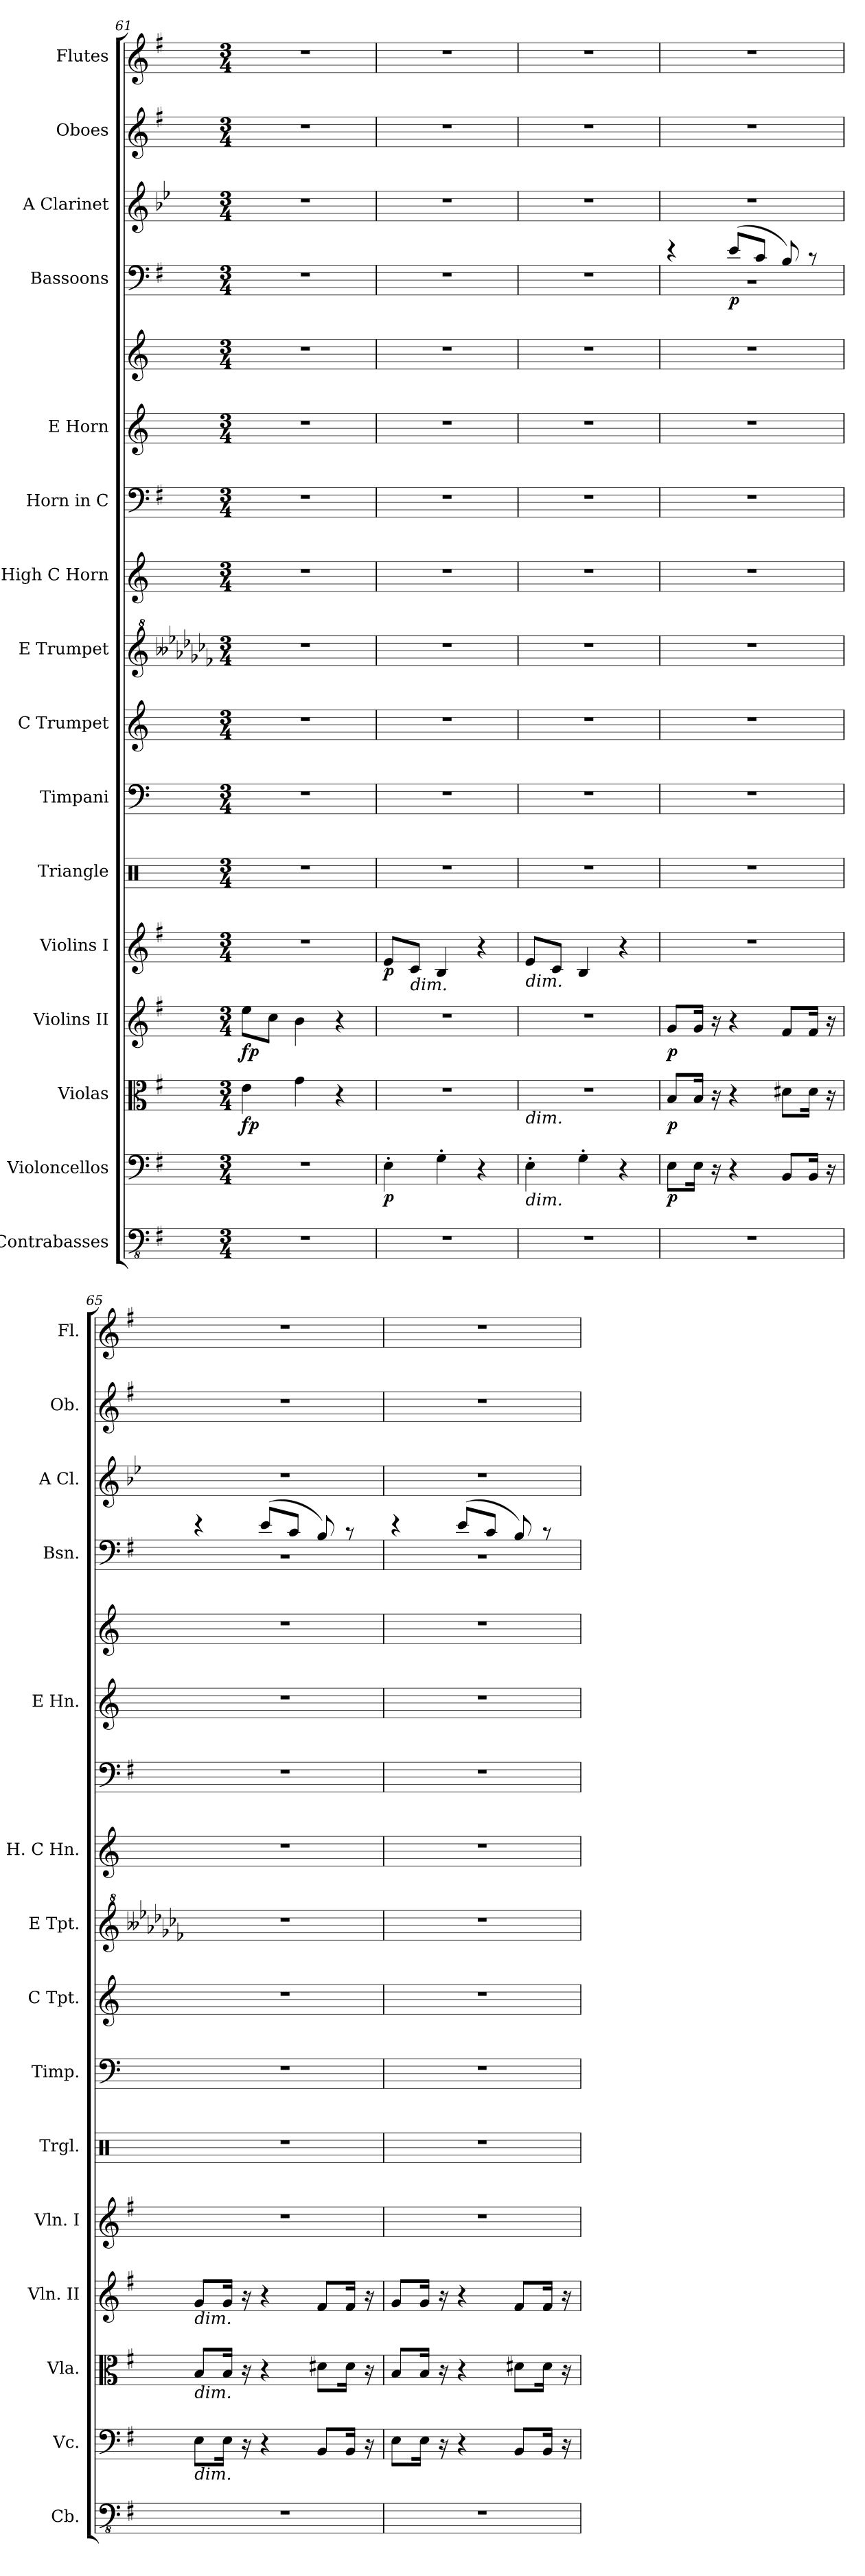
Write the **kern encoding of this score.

**kern	**kern	**dynam	**kern	**dynam	**kern	**dynam	**kern	**dynam	**kern	**kern	**kern	**kern	**kern	**kern	**kern	**kern	**kern	**dynam	**kern	**kern	**kern
*part16	*part15	*part15	*part14	*part14	*part13	*part13	*part12	*part12	*part11	*part10	*part9	*part8	*part7	*part6	*part5	*part5	*part4	*part4	*part3	*part2	*part1
*staff17	*staff16	*staff16	*staff15	*staff15	*staff14	*staff14	*staff13	*staff13	*staff12	*staff11	*staff10	*staff9	*staff8	*staff7	*staff6	*staff5	*staff4	*staff4	*staff3	*staff2	*staff1
*I"Contrabasses	*I"Violoncellos	*	*I"Violas	*	*I"Violins II	*	*I"Violins I	*	*I"Triangle	*I"Timpani	*I"C Trumpet	*I"E Trumpet	*I"High C Horn	*I"Horn in C	*I"E Horn	*	*I"Bassoons	*	*I"A Clarinet	*I"Oboes	*I"Flutes
*I'Cb.	*I'Vc.	*	*I'Vla.	*	*I'Vln. II	*	*I'Vln. I	*	*I'Trgl.	*I'Timp.	*I'C Tpt.	*I'E Tpt.	*I'H. C Hn.	*	*I'E Hn.	*	*I'Bsn.	*	*I'A Cl.	*I'Ob.	*I'Fl.
*clefFv4	*clefF4	*	*clefC3	*	*clefG2	*	*clefG2	*	*clefX	*clefF4	*clefG2	*clefG^2	*clefG2	*clefF4	*clefG2	*clefG2	*clefF4	*	*clefG2	*clefG2	*clefG2
*ITrd7c12	*	*	*	*	*	*	*	*	*	*	*	*ITrd-3c-4	*ITrd7c12	*ITrd7c12	*ITrd5c8	*ITrd5c8	*	*	*ITrd2c3	*	*
*k[f#]	*k[f#]	*	*k[f#]	*	*k[f#]	*	*k[f#]	*	*k[]	*k[]	*k[]	*k[b--e-a-d-g-c-f-]	*k[]	*k[f#]	*k[f#c#g#d#]	*k[f#c#g#d#]	*k[f#]	*	*k[f#]	*k[f#]	*k[f#]
*M3/4	*M3/4	*	*M3/4	*	*M3/4	*	*M3/4	*	*M3/4	*M3/4	*M3/4	*M3/4	*M3/4	*M3/4	*M3/4	*M3/4	*M3/4	*	*M3/4	*M3/4	*M3/4
=61	=61	=61	=61	=61	=61	=61	=61	=61	=61	=61	=61	=61	=61	=61	=61	=61	=61	=61	=61	=61	=61
!	!	!	!	!LO:DY:b	!	!LO:DY:b	!	!	!	!	!	!	!	!	!	!	!	!	!	!	!
2.r	2.r	.	4e\	fp	8ee\L	fp	2.r	.	2.r	2.r	2.r	2.r	2.r	2.r	2.r	2.r	2.r	.	2.r	2.r	2.r
.	.	.	.	.	8cc\J	.	.	.	.	.	.	.	.	.	.	.	.	.	.	.	.
.	.	.	4g\	.	4b\	.	.	.	.	.	.	.	.	.	.	.	.	.	.	.	.
.	.	.	4r	.	4r	.	.	.	.	.	.	.	.	.	.	.	.	.	.	.	.
=62	=62	=62	=62	=62	=62	=62	=62	=62	=62	=62	=62	=62	=62	=62	=62	=62	=62	=62	=62	=62	=62
!	!	!LO:DY:b	!	!	!	!	!	!LO:DY:b	!	!	!	!	!	!	!	!	!	!	!	!	!
2.r	4E'\	p	2.r	.	2.r	.	8e/L	p	2.r	2.r	2.r	2.r	2.r	2.r	2.r	2.r	2.r	.	2.r	2.r	2.r
!	!	!	!	!	!	!	!LO:TX:b:i:t=dim.	!	!	!	!	!	!	!	!	!	!	!	!	!	!
.	.	.	.	.	.	.	8c/J	.	.	.	.	.	.	.	.	.	.	.	.	.	.
.	4G'\	.	.	.	.	.	4B/	.	.	.	.	.	.	.	.	.	.	.	.	.	.
.	4r	.	.	.	.	.	4r	.	.	.	.	.	.	.	.	.	.	.	.	.	.
=63	=63	=63	=63	=63	=63	=63	=63	=63	=63	=63	=63	=63	=63	=63	=63	=63	=63	=63	=63	=63	=63
!	!	!	!	!	!	!	!LO:TX:b:i:t=dim.	!	!	!	!	!	!	!	!	!	!	!	!	!	!
!	!	!	!LO:TX:b:i:t=dim.	!	!	!	!	!	!	!	!	!	!	!	!	!	!	!	!	!	!
!	!LO:TX:b:i:t=dim.	!	!	!	!	!	!	!	!	!	!	!	!	!	!	!	!	!	!	!	!
2.r	4E'\	.	2.r	.	2.r	.	8e/L	.	2.r	2.r	2.r	2.r	2.r	2.r	2.r	2.r	2.r	.	2.r	2.r	2.r
.	.	.	.	.	.	.	8c/J	.	.	.	.	.	.	.	.	.	.	.	.	.	.
.	4G'\	.	.	.	.	.	4B/	.	.	.	.	.	.	.	.	.	.	.	.	.	.
.	4r	.	.	.	.	.	4r	.	.	.	.	.	.	.	.	.	.	.	.	.	.
=64	=64	=64	=64	=64	=64	=64	=64	=64	=64	=64	=64	=64	=64	=64	=64	=64	=64	=64	=64	=64	=64
*	*	*	*	*	*	*	*	*	*	*	*	*	*	*	*	*	*^	*	*	*	*
!	!	!LO:DY:b	!	!LO:DY:b	!	!LO:DY:b	!	!	!	!	!	!	!	!	!	!	!	!	!	!	!	!
2.r	8E\L	p	8B/L	p	8g/L	p	2.r	.	2.r	2.r	2.r	2.r	2.r	2.r	2.r	2.r	4r	2.r	.	2.r	2.r	2.r
.	16E\Jk	.	16B/Jk	.	16g/Jk	.	.	.	.	.	.	.	.	.	.	.	.	.	.	.	.	.
.	16r	.	16r	.	16r	.	.	.	.	.	.	.	.	.	.	.	.	.	.	.	.	.
!	!	!	!	!	!	!	!	!	!	!	!	!	!	!	!	!	!	!	!LO:DY:b	!	!	!
.	4r	.	4r	.	4r	.	.	.	.	.	.	.	.	.	.	.	(>8e/L	.	p	.	.	.
.	.	.	.	.	.	.	.	.	.	.	.	.	.	.	.	.	8c/J	.	.	.	.	.
.	8BB/L	.	8d#X\L	.	8f#/L	.	.	.	.	.	.	.	.	.	.	.	8B/)	.	.	.	.	.
.	16BB/Jk	.	16d#\Jk	.	16f#/Jk	.	.	.	.	.	.	.	.	.	.	.	8r	.	.	.	.	.
.	16r	.	16r	.	16r	.	.	.	.	.	.	.	.	.	.	.	.	.	.	.	.	.
!!LO:PB:g=z
=65	=65	=65	=65	=65	=65	=65	=65	=65	=65	=65	=65	=65	=65	=65	=65	=65	=65	=65	=65	=65	=65	=65
!	!	!	!	!	!LO:TX:b:i:t=dim.	!	!	!	!	!	!	!	!	!	!	!	!	!	!	!	!	!
!	!	!	!LO:TX:b:i:t=dim.	!	!	!	!	!	!	!	!	!	!	!	!	!	!	!	!	!	!	!
!	!LO:TX:b:i:t=dim.	!	!	!	!	!	!	!	!	!	!	!	!	!	!	!	!	!	!	!	!	!
2.r	8E\L	.	8B/L	.	8g/L	.	2.r	.	2.r	2.r	2.r	2.r	2.r	2.r	2.r	2.r	4r	2.r	.	2.r	2.r	2.r
.	16E\Jk	.	16B/Jk	.	16g/Jk	.	.	.	.	.	.	.	.	.	.	.	.	.	.	.	.	.
.	16r	.	16r	.	16r	.	.	.	.	.	.	.	.	.	.	.	.	.	.	.	.	.
.	4r	.	4r	.	4r	.	.	.	.	.	.	.	.	.	.	.	(>8e/L	.	.	.	.	.
.	.	.	.	.	.	.	.	.	.	.	.	.	.	.	.	.	8c/J	.	.	.	.	.
.	8BB/L	.	8d#X\L	.	8f#/L	.	.	.	.	.	.	.	.	.	.	.	8B/)	.	.	.	.	.
.	16BB/Jk	.	16d#\Jk	.	16f#/Jk	.	.	.	.	.	.	.	.	.	.	.	8r	.	.	.	.	.
.	16r	.	16r	.	16r	.	.	.	.	.	.	.	.	.	.	.	.	.	.	.	.	.
=66	=66	=66	=66	=66	=66	=66	=66	=66	=66	=66	=66	=66	=66	=66	=66	=66	=66	=66	=66	=66	=66	=66
2.r	8E\L	.	8B/L	.	8g/L	.	2.r	.	2.r	2.r	2.r	2.r	2.r	2.r	2.r	2.r	4r	2.r	.	2.r	2.r	2.r
.	16E\Jk	.	16B/Jk	.	16g/Jk	.	.	.	.	.	.	.	.	.	.	.	.	.	.	.	.	.
.	16r	.	16r	.	16r	.	.	.	.	.	.	.	.	.	.	.	.	.	.	.	.	.
.	4r	.	4r	.	4r	.	.	.	.	.	.	.	.	.	.	.	(>8e/L	.	.	.	.	.
.	.	.	.	.	.	.	.	.	.	.	.	.	.	.	.	.	8c/J	.	.	.	.	.
.	8BB/L	.	8d#X\L	.	8f#/L	.	.	.	.	.	.	.	.	.	.	.	8B/)	.	.	.	.	.
.	16BB/Jk	.	16d#\Jk	.	16f#/Jk	.	.	.	.	.	.	.	.	.	.	.	8r	.	.	.	.	.
.	16r	.	16r	.	16r	.	.	.	.	.	.	.	.	.	.	.	.	.	.	.	.	.
*	*	*	*	*	*	*	*	*	*	*	*	*	*	*	*	*	*v	*v	*	*	*	*
=	=	=	=	=	=	=	=	=	=	=	=	=	=	=	=	=	=	=	=	=	=
*-	*-	*-	*-	*-	*-	*-	*-	*-	*-	*-	*-	*-	*-	*-	*-	*-	*-	*-	*-	*-	*-
